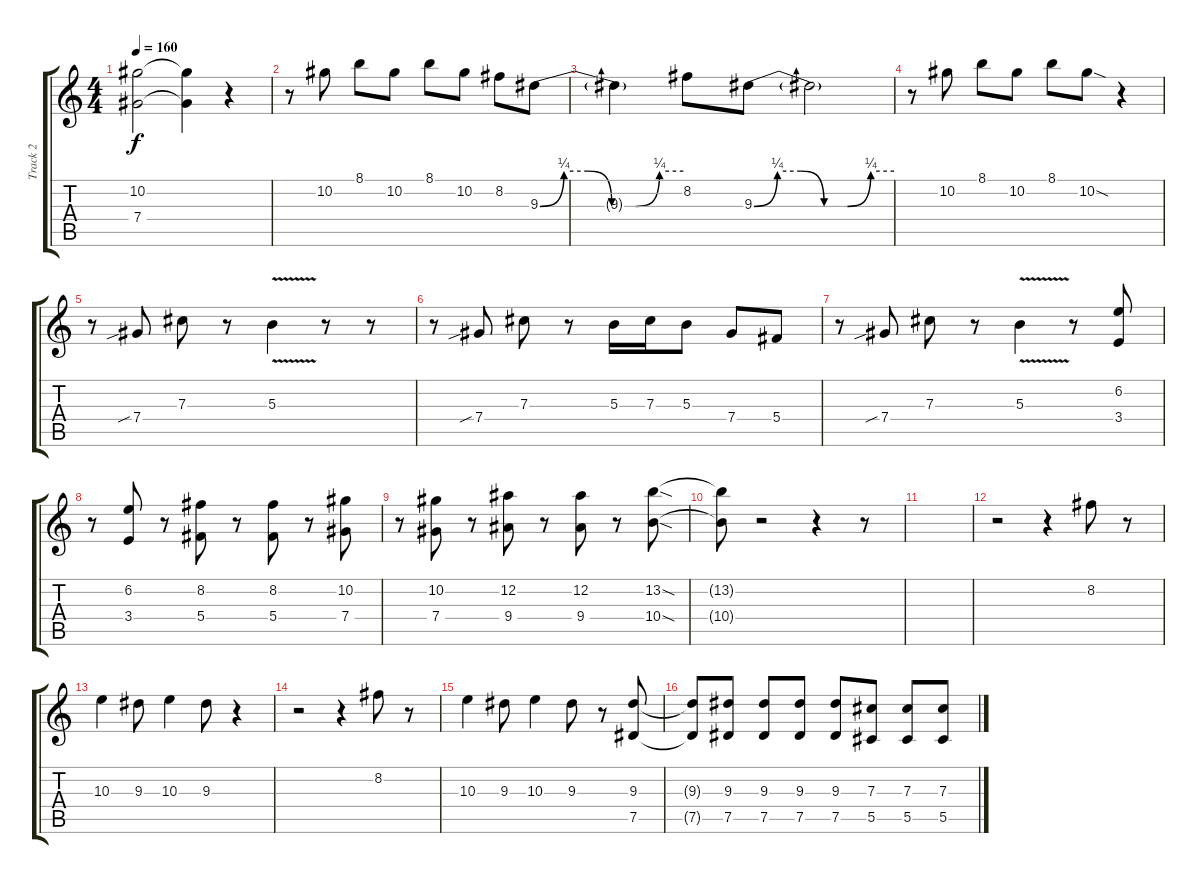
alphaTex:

\track ("Track 2" "Track 2") {instrument overdrivenguitar}
\staff {score tabs}
\tuning (Eb4 Bb3 Gb3 Db3 Ab2 Eb2) {hide}
\ts (4 4)
\tempo 160
\clef g2
\ks c
(10.2{t} 7.4{t}).2{dy f} (10.2{t} 7.4{t}).4 r.4 |
r.8 10.2.8 8.1.8 10.2.8 8.1.8 10.2.8 8.2.8 9.3{be (custom 0 0 10 1 20 1 30 0 40 0 50 1 60 1)}.8 |
9.3{t}.4 8.2.8 9.3{be (custom 0 0 10 1 20 1 30 0 40 0 50 1 60 1)}.8 9.3{t}.2 |
r.8 10.2.8 8.1.8 10.2.8 8.1.8 10.2{sod}.8 r.4 |
r.8 7.4{sib}.8 7.3.8 r.8 5.3{v}.4 r.8 r.8 |
r.8 7.4{sib}.8 7.3.8 r.8 5.3.16 7.3.16 5.3.8 7.4.8 5.4.8 |
r.8 7.4{sib}.8 7.3.8 r.8 5.3{v}.4 r.8 (6.2 3.4).8 |
r.8 (6.2 3.4).8 r.8 (8.2 5.4).8 r.8 (8.2 5.4).8 r.8 (10.2 7.4).8 |
r.8 (10.2 7.4).8 r.8 (12.2 9.4).8 r.8 (12.2 9.4).8 r.8 (13.2{sod} 10.4{sod}).8 |
(13.2{t} 10.4{t}).8 r.2 r.4 r.8 |
|
r.2 r.4 8.2.8 r.8 |
10.3.4 9.3.8 10.3.4 9.3.8 r.4 |
r.2 r.4 8.2.8 r.8 |
10.3.4 9.3.8 10.3.4 9.3.8 r.8 (9.3 7.5).8 |
(9.3{t} 7.5{t}).8 (9.3 7.5).8 (9.3 7.5).8 (9.3 7.5).8 (9.3 7.5).8 (7.3 5.5).8 (7.3 5.5).8 (7.3 5.5).8
